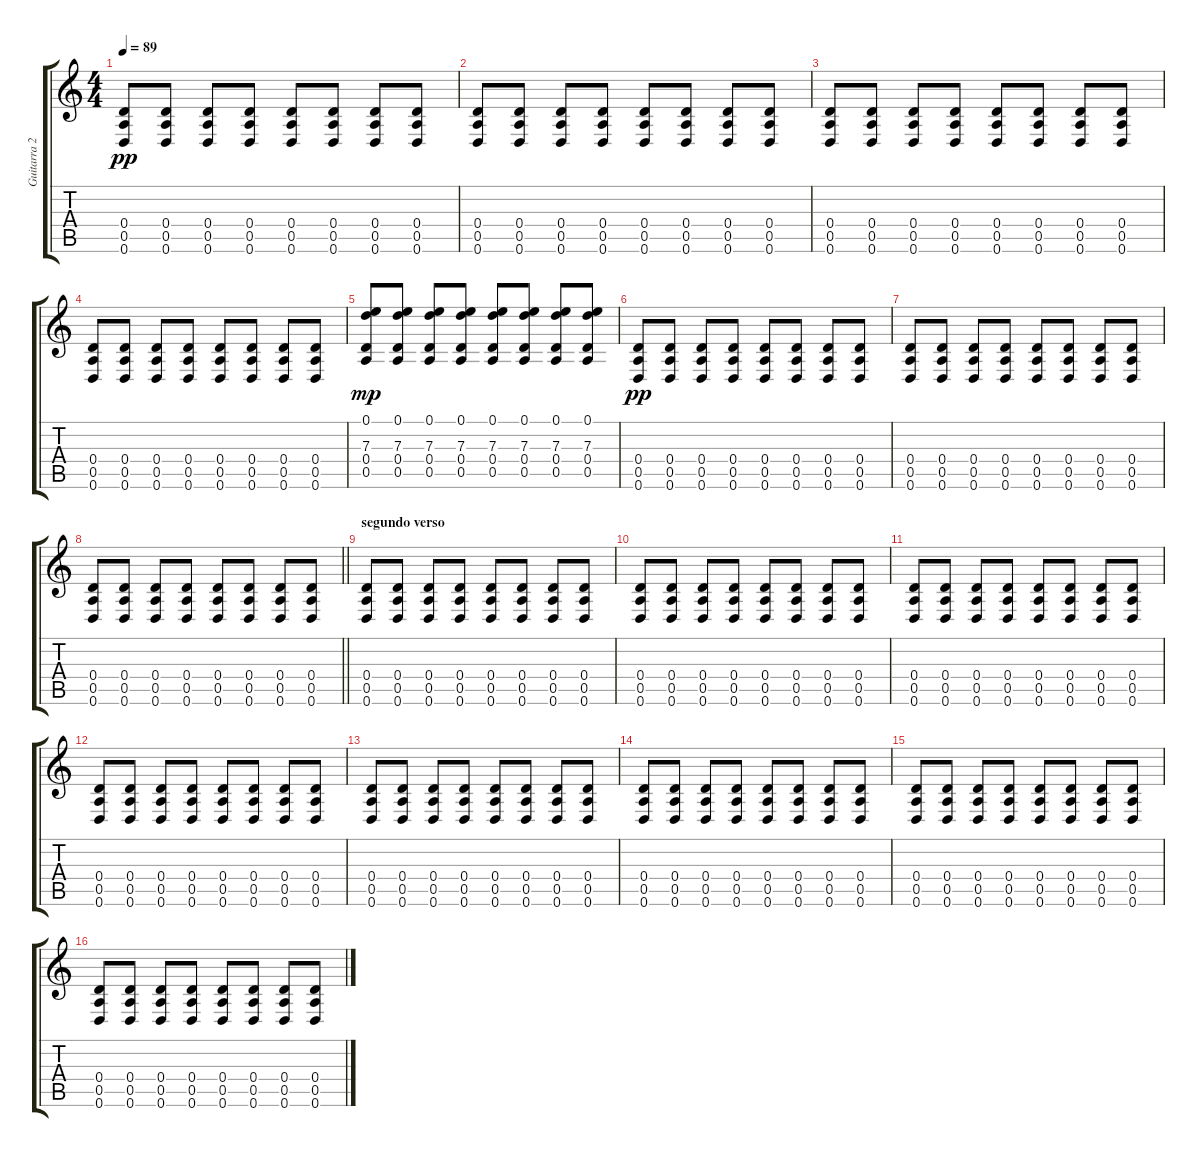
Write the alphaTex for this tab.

\track ("Guitarra 2" "Guitarra 2") {instrument acousticguitarnylon}
\staff {score tabs}
\tuning (E4 B3 G3 D3 A2 D2) {hide}
\ts (4 4)
\tempo 89
\clef g2
\ks c
(0.4 0.5 0.6).8{dy pp} (0.4 0.5 0.6).8 (0.4 0.5 0.6).8 (0.4 0.5 0.6).8 (0.4 0.5 0.6).8 (0.4 0.5 0.6).8 (0.4 0.5 0.6).8 (0.4 0.5 0.6).8 |
(0.4 0.5 0.6).8 (0.4 0.5 0.6).8 (0.4 0.5 0.6).8 (0.4 0.5 0.6).8 (0.4 0.5 0.6).8 (0.4 0.5 0.6).8 (0.4 0.5 0.6).8 (0.4 0.5 0.6).8 |
(0.4 0.5 0.6).8 (0.4 0.5 0.6).8 (0.4 0.5 0.6).8 (0.4 0.5 0.6).8 (0.4 0.5 0.6).8 (0.4 0.5 0.6).8 (0.4 0.5 0.6).8 (0.4 0.5 0.6).8 |
(0.4 0.5 0.6).8 (0.4 0.5 0.6).8 (0.4 0.5 0.6).8 (0.4 0.5 0.6).8 (0.4 0.5 0.6).8 (0.4 0.5 0.6).8 (0.4 0.5 0.6).8 (0.4 0.5 0.6).8 |
(0.1 7.3 0.4 0.5).8{dy mp} (0.1 7.3 0.4 0.5).8 (0.1 7.3 0.4 0.5).8 (0.1 7.3 0.4 0.5).8 (0.1 7.3 0.4 0.5).8 (0.1 7.3 0.4 0.5).8 (0.1 7.3 0.4 0.5).8 (0.1 7.3 0.4 0.5).8 |
(0.4 0.5 0.6).8{dy pp} (0.4 0.5 0.6).8 (0.4 0.5 0.6).8 (0.4 0.5 0.6).8 (0.4 0.5 0.6).8 (0.4 0.5 0.6).8 (0.4 0.5 0.6).8 (0.4 0.5 0.6).8 |
(0.4 0.5 0.6).8 (0.4 0.5 0.6).8 (0.4 0.5 0.6).8 (0.4 0.5 0.6).8 (0.4 0.5 0.6).8 (0.4 0.5 0.6).8 (0.4 0.5 0.6).8 (0.4 0.5 0.6).8 |
\barLineRight lightlight
(0.4 0.5 0.6).8 (0.4 0.5 0.6).8 (0.4 0.5 0.6).8 (0.4 0.5 0.6).8 (0.4 0.5 0.6).8 (0.4 0.5 0.6).8 (0.4 0.5 0.6).8 (0.4 0.5 0.6).8 |
\section ("" "segundo verso")
(0.4 0.5 0.6).8 (0.4 0.5 0.6).8 (0.4 0.5 0.6).8 (0.4 0.5 0.6).8 (0.4 0.5 0.6).8 (0.4 0.5 0.6).8 (0.4 0.5 0.6).8 (0.4 0.5 0.6).8 |
(0.4 0.5 0.6).8 (0.4 0.5 0.6).8 (0.4 0.5 0.6).8 (0.4 0.5 0.6).8 (0.4 0.5 0.6).8 (0.4 0.5 0.6).8 (0.4 0.5 0.6).8 (0.4 0.5 0.6).8 |
(0.4 0.5 0.6).8 (0.4 0.5 0.6).8 (0.4 0.5 0.6).8 (0.4 0.5 0.6).8 (0.4 0.5 0.6).8 (0.4 0.5 0.6).8 (0.4 0.5 0.6).8 (0.4 0.5 0.6).8 |
(0.4 0.5 0.6).8 (0.4 0.5 0.6).8 (0.4 0.5 0.6).8 (0.4 0.5 0.6).8 (0.4 0.5 0.6).8 (0.4 0.5 0.6).8 (0.4 0.5 0.6).8 (0.4 0.5 0.6).8 |
(0.4 0.5 0.6).8 (0.4 0.5 0.6).8 (0.4 0.5 0.6).8 (0.4 0.5 0.6).8 (0.4 0.5 0.6).8 (0.4 0.5 0.6).8 (0.4 0.5 0.6).8 (0.4 0.5 0.6).8 |
(0.4 0.5 0.6).8 (0.4 0.5 0.6).8 (0.4 0.5 0.6).8 (0.4 0.5 0.6).8 (0.4 0.5 0.6).8 (0.4 0.5 0.6).8 (0.4 0.5 0.6).8 (0.4 0.5 0.6).8 |
(0.4 0.5 0.6).8 (0.4 0.5 0.6).8 (0.4 0.5 0.6).8 (0.4 0.5 0.6).8 (0.4 0.5 0.6).8 (0.4 0.5 0.6).8 (0.4 0.5 0.6).8 (0.4 0.5 0.6).8 |
(0.4 0.5 0.6).8 (0.4 0.5 0.6).8 (0.4 0.5 0.6).8 (0.4 0.5 0.6).8 (0.4 0.5 0.6).8 (0.4 0.5 0.6).8 (0.4 0.5 0.6).8 (0.4 0.5 0.6).8
